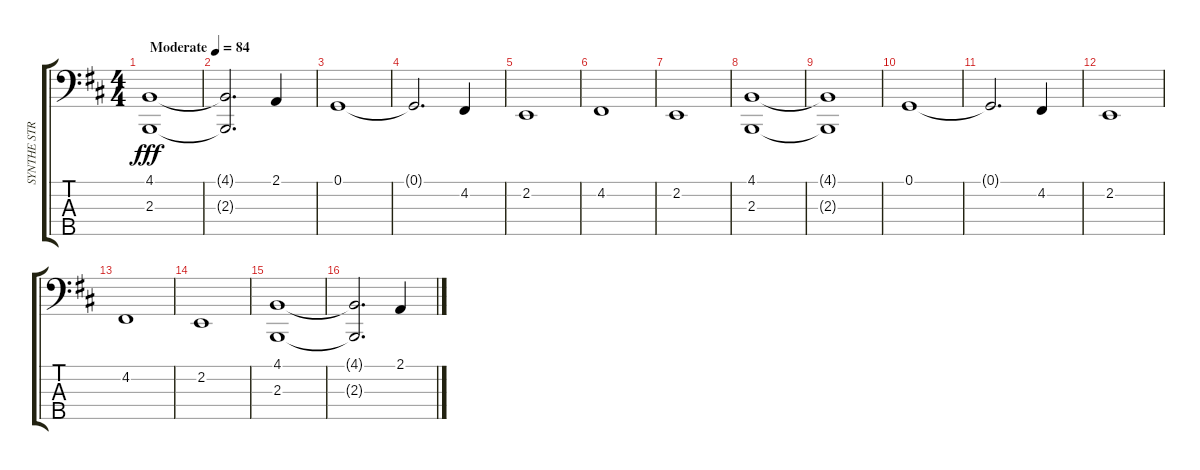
\track ("SYNTHE STRINGS 1_2" "SYNTHE STR") {instrument stringensemble1}
\staff {score tabs}
\tuning (G2 D2 A1 E1 B0) {hide}
\ts (4 4)
\tempo (84 "Moderate")
\clef f4
\ks d
(4.1 2.3).1{dy fff instrument stringensemble1} |
(4.1{t} 2.3{t}).2{d} 2.1.4 |
0.1.1 |
0.1{t}.2{d} 4.2.4 |
2.2.1 |
4.2.1 |
2.2.1 |
(4.1 2.3).1 |
(4.1{t} 2.3{t}).1 |
0.1.1 |
0.1{t}.2{d} 4.2.4 |
2.2.1 |
4.2.1 |
2.2.1 |
(4.1 2.3).1 |
(4.1{t} 2.3{t}).2{d} 2.1.4
